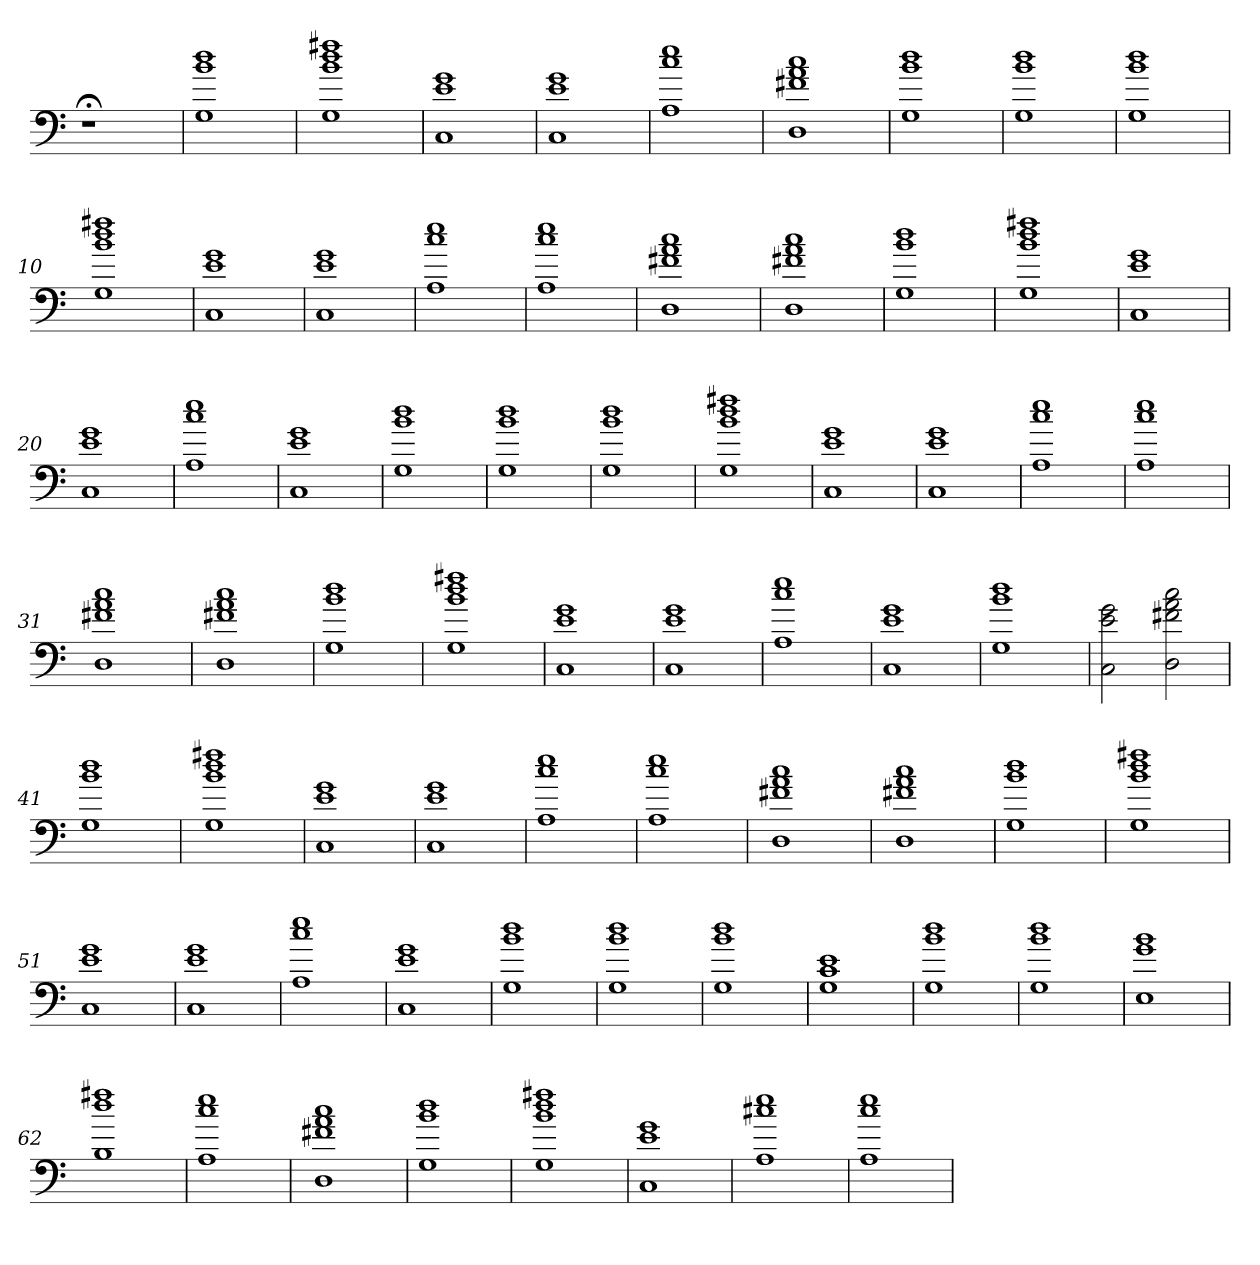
**kern
*part1
*staff1
=
1r;<
=1
1G 1b 1dd
=2
1G 1b 1dd 1ff#X
=3
1C 1e 1g
=4
1C 1e 1g
=5
1A 1cc 1ee
=6
1D 1f#X 1a 1cc
=7
1G 1b 1dd
=8
1G 1b 1dd
=9
1G 1b 1dd
=10
1G 1b 1dd 1ff#X
=11
1C 1e 1g
=12
1C 1e 1g
=13
1A 1cc 1ee
=14
1A 1cc 1ee
=15
1D 1f#X 1a 1cc
=16
1D 1f#X 1a 1cc
=17
1G 1b 1dd
=18
1G 1b 1dd 1ff#X
=19
1C 1e 1g
=20
1C 1e 1g
=21
1A 1cc 1ee
=22
1C 1e 1g
=23
1G 1b 1dd
=24
1G 1b 1dd
=25
1G 1b 1dd
=26
1G 1b 1dd 1ff#X
=27
1C 1e 1g
=28
1C 1e 1g
=29
1A 1cc 1ee
=30
1A 1cc 1ee
=31
1D 1f#X 1a 1cc
=32
1D 1f#X 1a 1cc
=33
1G 1b 1dd
=34
1G 1b 1dd 1ff#X
=35
1C 1e 1g
=36
1C 1e 1g
=37
1A 1cc 1ee
=38
1C 1e 1g
=39
1G 1b 1dd
=40
2C 2e 2g
2D 2f#X 2a 2cc
=41
1G 1b 1dd
=42
1G 1b 1dd 1ff#X
=43
1C 1e 1g
=44
1C 1e 1g
=45
1A 1cc 1ee
=46
1A 1cc 1ee
=47
1D 1f#X 1a 1cc
=48
1D 1f#X 1a 1cc
=49
1G 1b 1dd
=50
1G 1b 1dd 1ff#X
=51
1C 1e 1g
=52
1C 1e 1g
=53
1A 1cc 1ee
=54
1C 1e 1g
=55
1G 1b 1dd
=56
1G 1b 1dd
=57
1G 1b 1dd
=58
1G 1c 1e
=59
1G 1b 1dd
=60
1G 1b 1dd
=61
1E 1g 1b
=62
1B 1dd 1ff#X
=63
1A 1cc 1ee
=64
1D 1f#X 1a 1cc
=65
1G 1b 1dd
=66
1G 1b 1dd 1ff#X
=67
1C 1e 1g
=68
1A 1cc#X 1ee
=69
1A 1cc 1ee
=
*-
